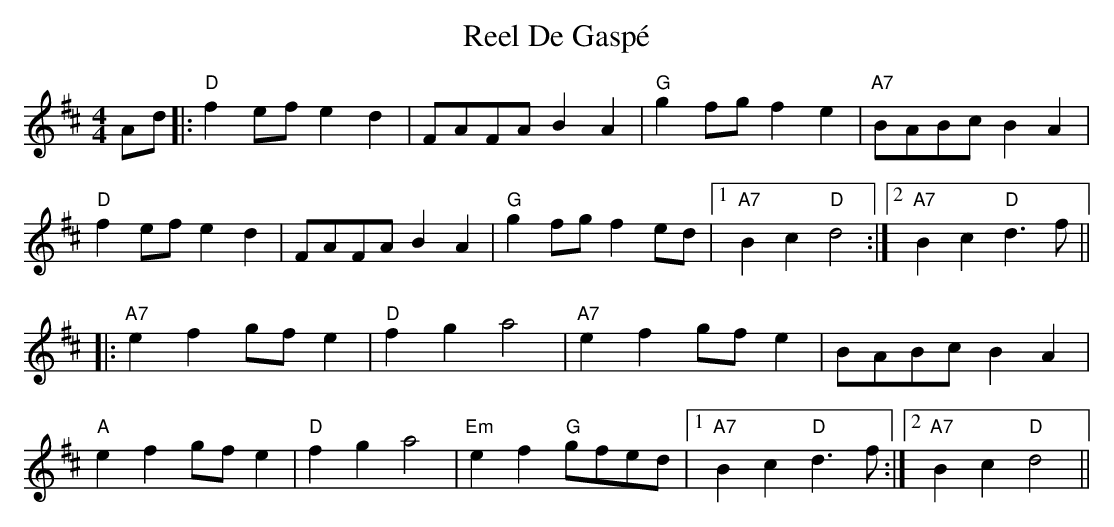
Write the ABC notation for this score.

X:1
T: Reel De Gaspé
M: 4/4
L: 1/8
K: Dmaj
Ad|:"D"f2ef e2d2|FAFA B2A2|"G"g2fg f2e2|"A7"BABc B2A2|
"D"f2ef e2d2|FAFA B2A2|"G"g2fg f2ed|1 "A7"B2 c2 "D"d4:|2 "A7"B2 c2 "D"d3f||
|:"A7"e2f2 gfe2|"D"f2g2a4|"A7"e2f2 gfe2|BABc B2A2|
"A"e2f2 gfe2|"D"f2g2a4|"Em"e2f2 "G"gfed|1 "A7"B2c2"D"d3f:|2 "A7"B2c2 "D"d4||
